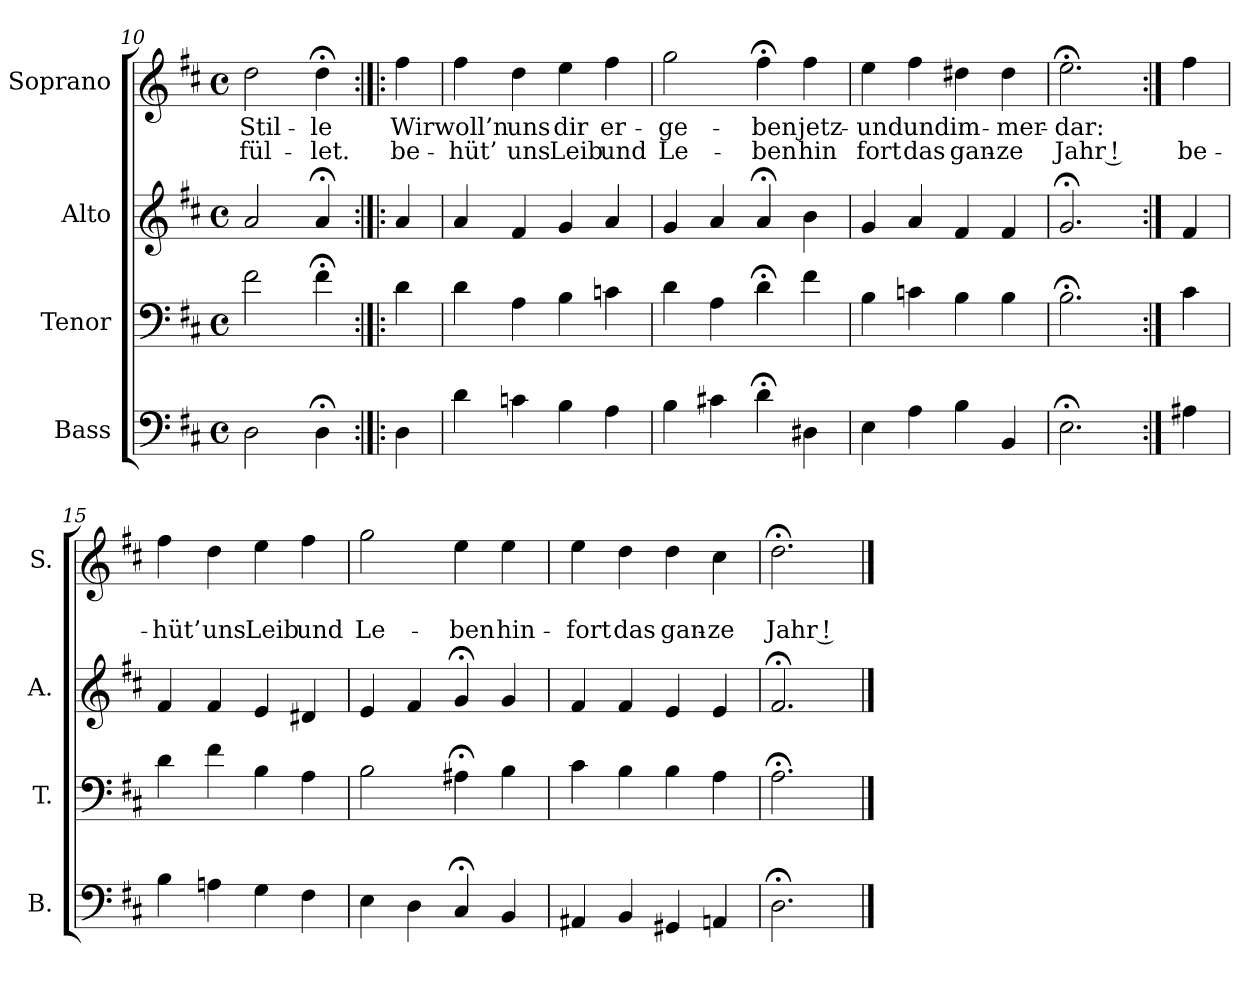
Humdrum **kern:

**kern	**kern	**kern	**kern	**text	**text
*part4	*part3	*part2	*part1	*part1	*part1
*staff4	*staff3	*staff2	*staff1	*staff1	*staff1
*I"Bass	*I"Tenor	*I"Alto	*I"Soprano	*	*
*I'B.	*I'T.	*I'A.	*I'S.	*	*
*clefF4	*clefF4	*clefG2	*clefG2	*	*
*k[f#c#]	*k[f#c#]	*k[f#c#]	*k[f#c#]	*	*
*D:	*D:	*D:	*D:	*	*
*M4/4	*M4/4	*M4/4	*M4/4	*	*
*met(c)	*met(c)	*met(c)	*met(c)	*	*
=10	=10	=10	=10	=10	=10
2D\	2f#\	2a/	2dd\	Stil-	-fül-
4D;<\	4f#;<\	4a;</	4dd;<\	-le	-let.
!!LO:PB:g=z
=10a:|!|:	=10a:|!|:	=10a:|!|:	=10a:|!|:	=10a:|!|:	=10a:|!|:
4D\	4d\	4a/	4ff#\	Wir	be-
=11	=11	=11	=11	=11	=11
4d\	4d\	4a/	4ff#\	woll’n	-hüt’
4cn\	4A\	4f#/	4dd\	uns	uns
4B\	4B\	4g/	4ee\	dir	Leib
4A\	4cn\	4a/	4ff#\	er-	und
=12	=12	=12	=12	=12	=12
4B\	4d\	4g/	2gg\	-ge-	Le-
4c#X\	4A\	4a/	.	.	.
4d;<\	4d;<\	4a;</	4ff#;<\	-ben	-ben
4D#X\	4f#\	4b\	4ff#\	jetz-	hin
=13	=13	=13	=13	=13	=13
4E\	4B\	4g/	4ee\	-und	fort
4A\	4cn\	4a/	4ff#\	und	das
4B\	4B\	4f#/	4dd#X\	im-	gan-
4BB/	4B\	4f#/	4dd#\	-mer-	-ze
=14	=14	=14	=14	=14	=14
2.E;<\	2.B;<\	2.g;</	2.ee;<\	-dar:	Jahr !
!!LO:LB:g=z
=14a:|!	=14a:|!	=14a:|!	=14a:|!	=14a:|!	=14a:|!
4A#X\	4c#\	4f#/	4ff#\	.	be-
=15	=15	=15	=15	=15	=15
4B\	4d\	4f#/	4ff#\	.	-hüt’
4An\	4f#\	4f#/	4dd\	.	uns
4G\	4B\	4e/	4ee\	.	Leib
4F#\	4A\	4d#X/	4ff#\	.	und
=16	=16	=16	=16	=16	=16
4E\	2B\	4e/	2gg\	.	Le-
4D\	.	4f#/	.	.	.
4C#;</	4A#X;<\	4g;</	4ee\	.	-ben
4BB/	4B\	4g/	4ee\	.	hin-
=17	=17	=17	=17	=17	=17
4AA#X/	4c#\	4f#/	4ee\	.	-fort
4BB/	4B\	4f#/	4dd\	.	das
4GG#X/	4B\	4e/	4dd\	.	gan-
4AAn/	4A\	4e/	4cc#\	.	-ze
=18	=18	=18	=18	=18	=18
2.D;<\	2.A;<\	2.f#;</	2.dd;<\	.	Jahr !
==	==	==	==	==	==
*-	*-	*-	*-	*-	*-
